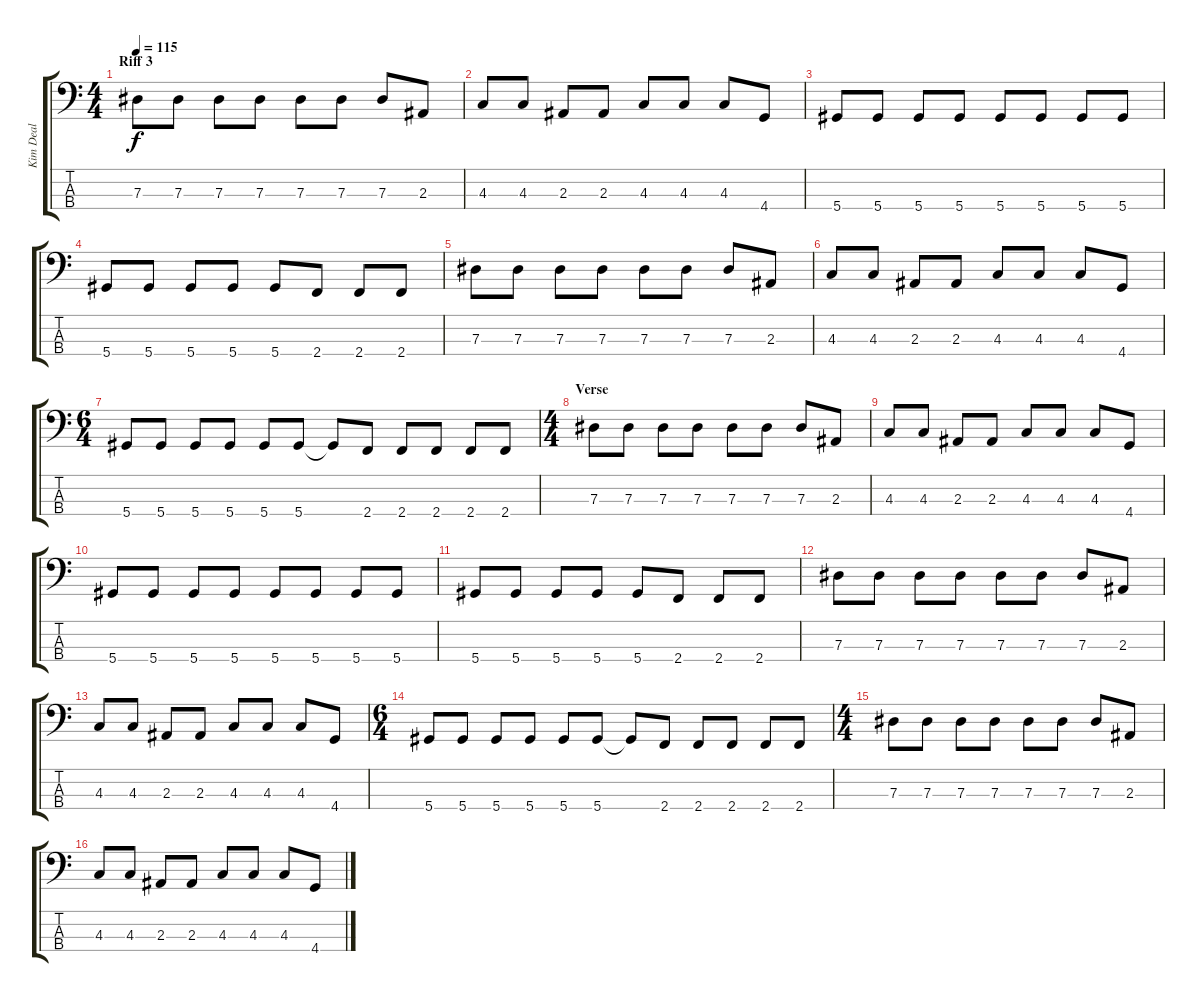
\track ("Kim Deal" "Kim Deal") {instrument electricbasspick}
\staff {score tabs}
\tuning (Gb2 Db2 Ab1 Eb1) {hide}
\ts (4 4)
\section ("" "Riff 3")
\tempo 115
\clef f4
\ks c
7.3.8{dy f} 7.3.8 7.3.8 7.3.8 7.3.8 7.3.8 7.3.8 2.3.8 |
4.3.8 4.3.8 2.3.8 2.3.8 4.3.8 4.3.8 4.3.8 4.4.8 |
5.4.8 5.4.8 5.4.8 5.4.8 5.4.8 5.4.8 5.4.8 5.4.8 |
5.4.8 5.4.8 5.4.8 5.4.8 5.4.8 2.4.8 2.4.8 2.4.8 |
7.3.8 7.3.8 7.3.8 7.3.8 7.3.8 7.3.8 7.3.8 2.3.8 |
4.3.8 4.3.8 2.3.8 2.3.8 4.3.8 4.3.8 4.3.8 4.4.8 |
\ts (6 4)
5.4.8 5.4.8 5.4.8 5.4.8 5.4.8 5.4.8 5.4{t}.8 2.4.8 2.4.8 2.4.8 2.4.8 2.4.8 |
\ts (4 4)
\section ("" "Verse")
7.3.8 7.3.8 7.3.8 7.3.8 7.3.8 7.3.8 7.3.8 2.3.8 |
4.3.8 4.3.8 2.3.8 2.3.8 4.3.8 4.3.8 4.3.8 4.4.8 |
5.4.8 5.4.8 5.4.8 5.4.8 5.4.8 5.4.8 5.4.8 5.4.8 |
5.4.8 5.4.8 5.4.8 5.4.8 5.4.8 2.4.8 2.4.8 2.4.8 |
7.3.8 7.3.8 7.3.8 7.3.8 7.3.8 7.3.8 7.3.8 2.3.8 |
4.3.8 4.3.8 2.3.8 2.3.8 4.3.8 4.3.8 4.3.8 4.4.8 |
\ts (6 4)
5.4.8 5.4.8 5.4.8 5.4.8 5.4.8 5.4.8 5.4{t}.8 2.4.8 2.4.8 2.4.8 2.4.8 2.4.8 |
\ts (4 4)
7.3.8 7.3.8 7.3.8 7.3.8 7.3.8 7.3.8 7.3.8 2.3.8 |
4.3.8 4.3.8 2.3.8 2.3.8 4.3.8 4.3.8 4.3.8 4.4.8
